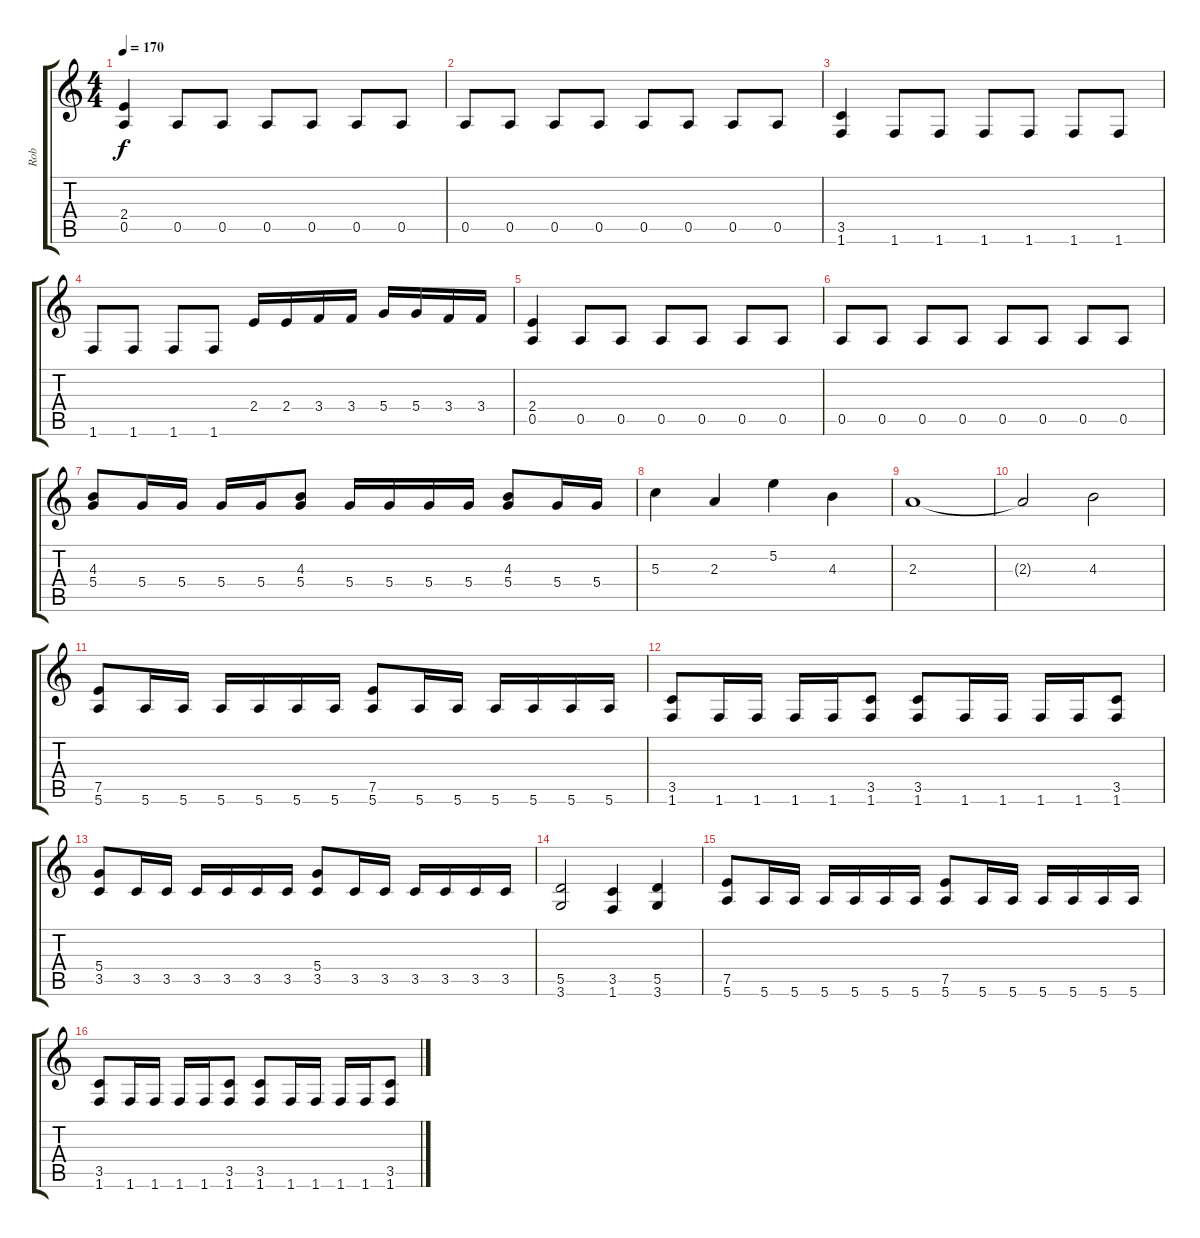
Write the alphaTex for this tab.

\track ("Rob" "Rob") {instrument distortionguitar}
\staff {score tabs}
\tuning (E4 B3 G3 D3 A2 E2) {hide}
\ts (4 4)
\tempo 170
\clef g2
\ks c
(2.4 0.5).4{dy f} 0.5.8 0.5.8 0.5.8 0.5.8 0.5.8 0.5.8 |
0.5.8 0.5.8 0.5.8 0.5.8 0.5.8 0.5.8 0.5.8 0.5.8 |
(3.5 1.6).4 1.6.8 1.6.8 1.6.8 1.6.8 1.6.8 1.6.8 |
1.6.8 1.6.8 1.6.8 1.6.8 2.4.16 2.4.16 3.4.16 3.4.16 5.4.16 5.4.16 3.4.16 3.4.16 |
(2.4 0.5).4 0.5.8 0.5.8 0.5.8 0.5.8 0.5.8 0.5.8 |
0.5.8 0.5.8 0.5.8 0.5.8 0.5.8 0.5.8 0.5.8 0.5.8 |
(4.3 5.4).8 5.4.16 5.4.16 5.4.16 5.4.16 (4.3 5.4).8 5.4.16 5.4.16 5.4.16 5.4.16 (4.3 5.4).8 5.4.16 5.4.16 |
5.3.4 2.3.4 5.2.4 4.3.4 |
2.3.1 |
2.3{t}.2 4.3.2 |
(7.5 5.6).8 5.6.16 5.6.16 5.6.16 5.6.16 5.6.16 5.6.16 (7.5 5.6).8 5.6.16 5.6.16 5.6.16 5.6.16 5.6.16 5.6.16 |
(3.5 1.6).8 1.6.16 1.6.16 1.6.16 1.6.16 (3.5 1.6).8 (3.5 1.6).8 1.6.16 1.6.16 1.6.16 1.6.16 (3.5 1.6).8 |
(5.4 3.5).8 3.5.16 3.5.16 3.5.16 3.5.16 3.5.16 3.5.16 (5.4 3.5).8 3.5.16 3.5.16 3.5.16 3.5.16 3.5.16 3.5.16 |
(5.5 3.6).2 (3.5 1.6).4 (5.5 3.6).4 |
(7.5 5.6).8 5.6.16 5.6.16 5.6.16 5.6.16 5.6.16 5.6.16 (7.5 5.6).8 5.6.16 5.6.16 5.6.16 5.6.16 5.6.16 5.6.16 |
(3.5 1.6).8 1.6.16 1.6.16 1.6.16 1.6.16 (3.5 1.6).8 (3.5 1.6).8 1.6.16 1.6.16 1.6.16 1.6.16 (3.5 1.6).8
